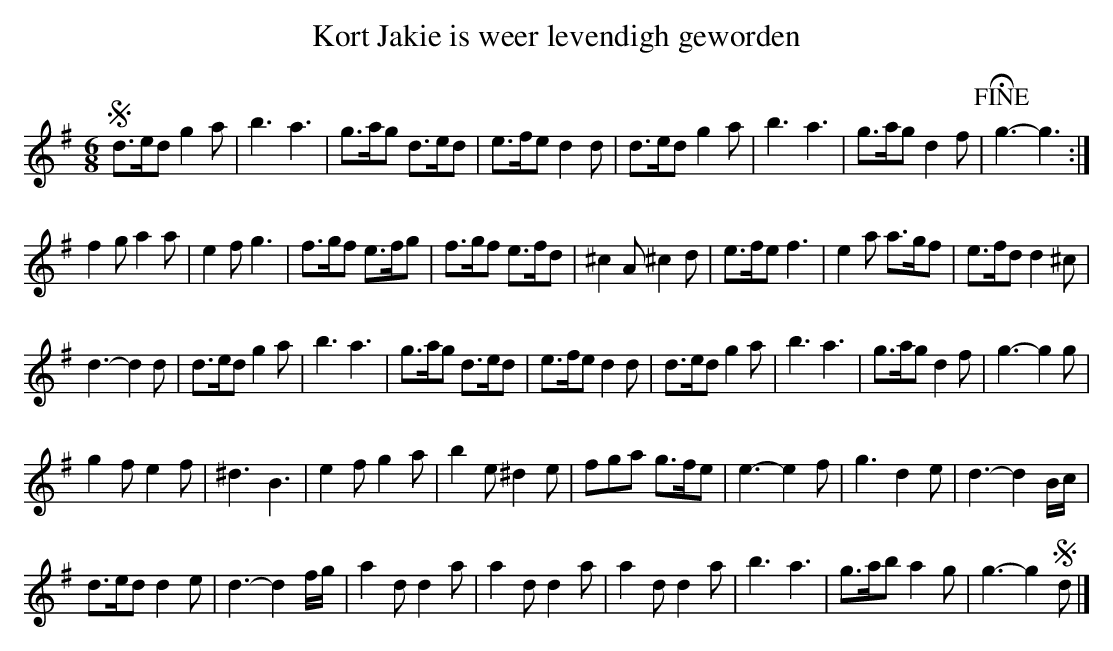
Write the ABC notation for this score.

X:1
T:Kort Jakie is weer levendigh geworden
M:6/8
K:Gmaj
!segno!d>edg2a|b3a3|g>ag d>ed|e>fed2d|d>edg2a|b3a3|g>agd2f|!fine!!fermata!g3-g3:|
f2ga2a|e2fg3|f>gf e>fg|f>gf e>fd|^c2A^c2d|e>fef3|e2a a>gf|e>fdd2^c|
d3-d2d|d>edg2a|b3a3|g>ag d>ed|e>fed2d|d>edg2a|b3a3|g>agd2f|g3-g2g|
g2fe2f|^d3B3|e2fg2a|b2e^d2e|fga g>fe|e3-e2f|g3d2e|d3-d2B/c/|
d>edd2e|d3-d2f/g/|a2dd2a|a2dd2a|a2dd2a|b3a3|g>aba2g|g3-g2!segno!d|]
